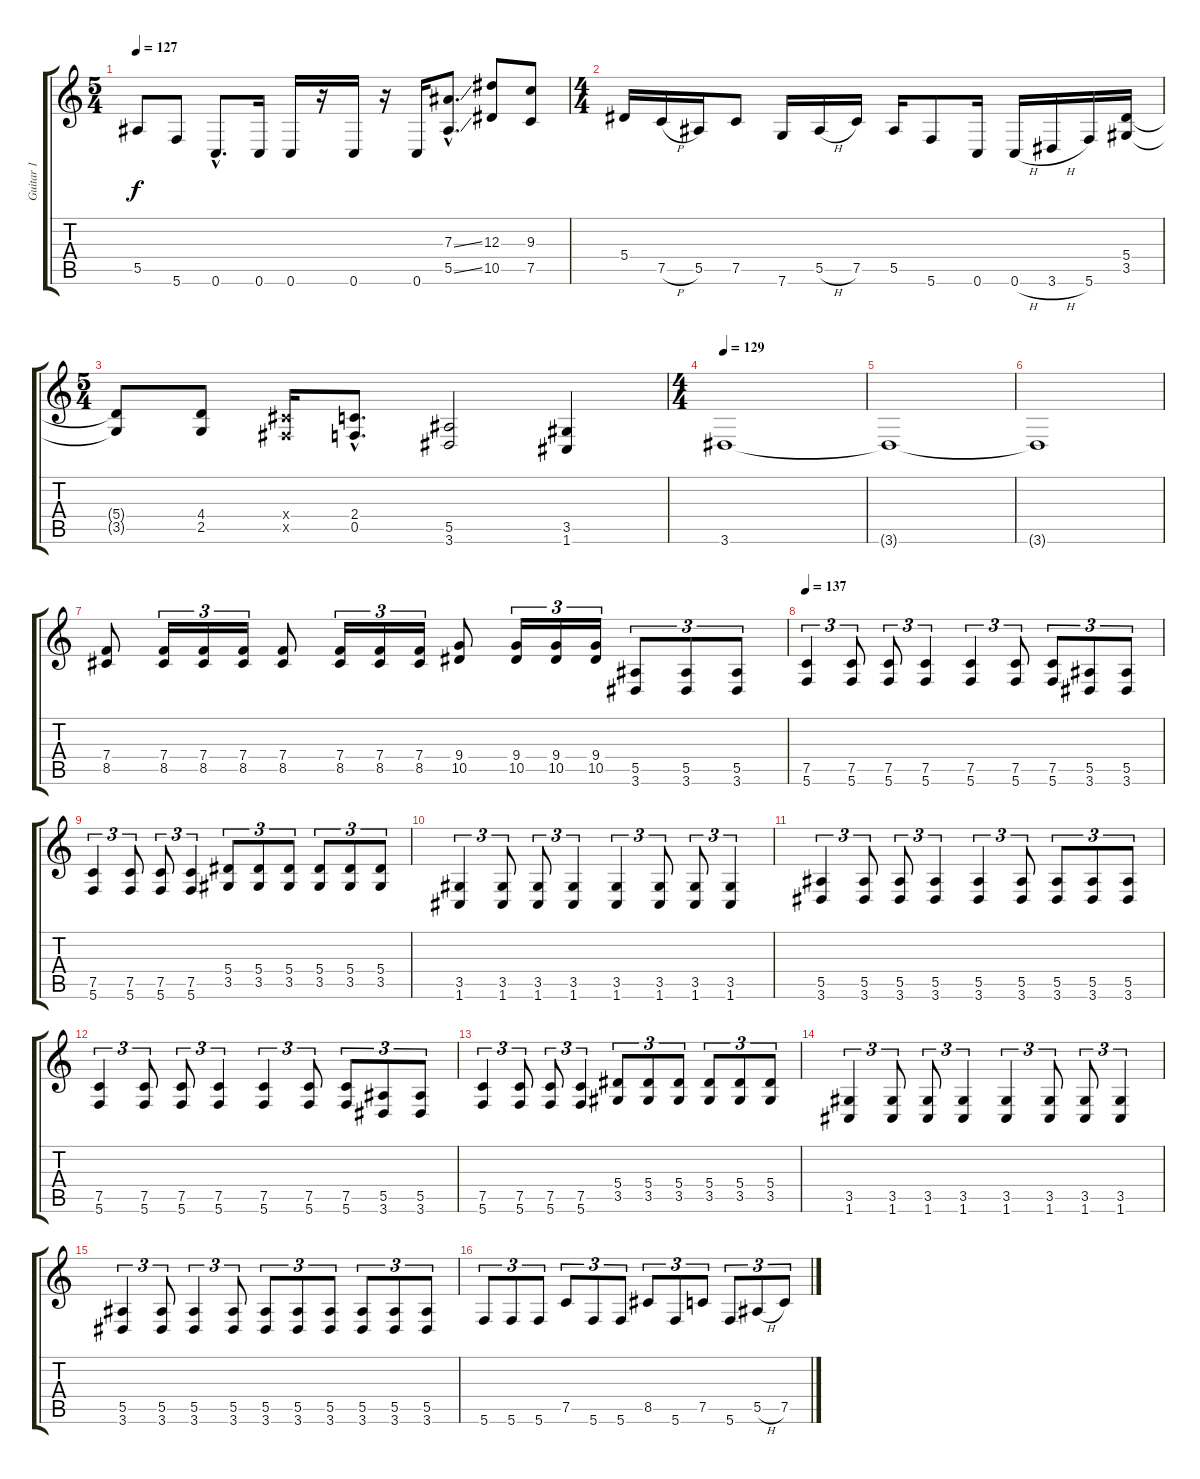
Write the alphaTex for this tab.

\track ("Guitar 1" "Guitar 1") {instrument distortionguitar}
\staff {score tabs}
\tuning (C4 G3 Eb3 Bb2 F2 C2) {hide}
\ts (5 4)
\tempo 127
\clef g2
\ks c
5.5{t}.8{dy f} 5.6.8 0.6{hac}.8{d} 0.6.16 0.6.16 r.16 0.6.16 r.16 0.6.16 (7.3{ss hac} 5.5{ss hac}).8{d} (12.3 10.5).8 (9.3 7.5).8 |
\ts (4 4)
5.4.16 7.5{h}.16 5.5.16 7.5.8 7.6.16 5.5{h}.16 7.5.16 5.5.16 5.6.8 0.6.16 0.6{h}.16 3.6{h}.16 5.6.16 (5.4 3.5).16 |
\ts (5 4)
(5.4{t} 3.5{t}).8 (4.4 2.5).8 (3.4{x} 1.5{x}).16 (2.4{hac} 0.5{hac}).8{d} (5.5 3.6).2 (3.5 1.6).4 |
\ts (4 4)
\section ("" "")
\tempo 129
3.6.1 |
3.6{t}.1 |
3.6{t}.1 |
(7.4 8.5).8 (7.4 8.5).16{tu (3 2)} (7.4 8.5).16{tu (3 2)} (7.4 8.5).16{tu (3 2)} (7.4 8.5).8 (7.4 8.5).16{tu (3 2)} (7.4 8.5).16{tu (3 2)} (7.4 8.5).16{tu (3 2)} (9.4 10.5).8 (9.4 10.5).16{tu (3 2)} (9.4 10.5).16{tu (3 2)} (9.4 10.5).16{tu (3 2)} (5.5 3.6).8{tu (3 2)} (5.5 3.6).8{tu (3 2)} (5.5 3.6).8{tu (3 2)} |
\section ("" "")
\tempo 137
(7.5 5.6).4{tu (3 2)} (7.5 5.6).8{tu (3 2)} (7.5 5.6).8{tu (3 2)} (7.5 5.6).4{tu (3 2)} (7.5 5.6).4{tu (3 2)} (7.5 5.6).8{tu (3 2)} (7.5 5.6).8{tu (3 2)} (5.5 3.6).8{tu (3 2)} (5.5 3.6).8{tu (3 2)} |
(7.5 5.6).4{tu (3 2)} (7.5 5.6).8{tu (3 2)} (7.5 5.6).8{tu (3 2)} (7.5 5.6).4{tu (3 2)} (5.4 3.5).8{tu (3 2)} (5.4 3.5).8{tu (3 2)} (5.4 3.5).8{tu (3 2)} (5.4 3.5).8{tu (3 2)} (5.4 3.5).8{tu (3 2)} (5.4 3.5).8{tu (3 2)} |
(3.5 1.6).4{tu (3 2)} (3.5 1.6).8{tu (3 2)} (3.5 1.6).8{tu (3 2)} (3.5 1.6).4{tu (3 2)} (3.5 1.6).4{tu (3 2)} (3.5 1.6).8{tu (3 2)} (3.5 1.6).8{tu (3 2)} (3.5 1.6).4{tu (3 2)} |
(5.5 3.6).4{tu (3 2)} (5.5 3.6).8{tu (3 2)} (5.5 3.6).8{tu (3 2)} (5.5 3.6).4{tu (3 2)} (5.5 3.6).4{tu (3 2)} (5.5 3.6).8{tu (3 2)} (5.5 3.6).8{tu (3 2)} (5.5 3.6).8{tu (3 2)} (5.5 3.6).8{tu (3 2)} |
(7.5 5.6).4{tu (3 2)} (7.5 5.6).8{tu (3 2)} (7.5 5.6).8{tu (3 2)} (7.5 5.6).4{tu (3 2)} (7.5 5.6).4{tu (3 2)} (7.5 5.6).8{tu (3 2)} (7.5 5.6).8{tu (3 2)} (5.5 3.6).8{tu (3 2)} (5.5 3.6).8{tu (3 2)} |
(7.5 5.6).4{tu (3 2)} (7.5 5.6).8{tu (3 2)} (7.5 5.6).8{tu (3 2)} (7.5 5.6).4{tu (3 2)} (5.4 3.5).8{tu (3 2)} (5.4 3.5).8{tu (3 2)} (5.4 3.5).8{tu (3 2)} (5.4 3.5).8{tu (3 2)} (5.4 3.5).8{tu (3 2)} (5.4 3.5).8{tu (3 2)} |
(3.5 1.6).4{tu (3 2)} (3.5 1.6).8{tu (3 2)} (3.5 1.6).8{tu (3 2)} (3.5 1.6).4{tu (3 2)} (3.5 1.6).4{tu (3 2)} (3.5 1.6).8{tu (3 2)} (3.5 1.6).8{tu (3 2)} (3.5 1.6).4{tu (3 2)} |
(5.5 3.6).4{tu (3 2)} (5.5 3.6).8{tu (3 2)} (5.5 3.6).4{tu (3 2)} (5.5 3.6).8{tu (3 2)} (5.5 3.6).8{tu (3 2)} (5.5 3.6).8{tu (3 2)} (5.5 3.6).8{tu (3 2)} (5.5 3.6).8{tu (3 2)} (5.5 3.6).8{tu (3 2)} (5.5 3.6).8{tu (3 2)} |
\section ("" "")
5.6.8{tu (3 2)} 5.6.8{tu (3 2)} 5.6.8{tu (3 2)} 7.5.8{tu (3 2)} 5.6.8{tu (3 2)} 5.6.8{tu (3 2)} 8.5.8{tu (3 2)} 5.6.8{tu (3 2)} 7.5.8{tu (3 2)} 5.6.8{tu (3 2)} 5.5{h}.8{tu (3 2)} 7.5.8{tu (3 2)}
